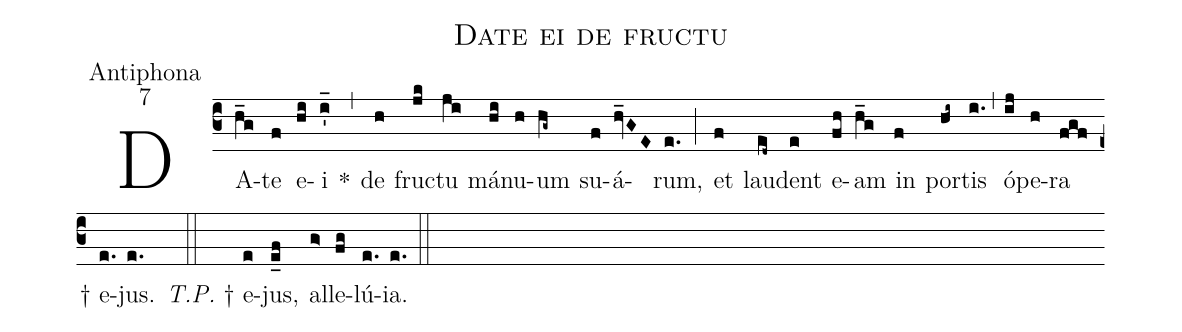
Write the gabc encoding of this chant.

name:Date ei de fructu;
office-part:Antiphona;
mode:7;
%%
(c3)DA(h_g)te(f) e(hi)i(i'_) *(,) de(h) fruc(jk)tu(ji) má(hi)nu(h)um(hg~) su(f)á(hv_GE)rum,(e.) (;) et(f) lau(ed~)dent(e) e(fh)am(h_g) in(f) por(hi~)tis(i.) (,) ó(ij)pe(h)ra(fgf) † e(e.)jus.(e.) (::) <i>T.P.</i> † e(e)jus,(e_f) al(g>)le(fg)lú(e.)ia.(e.) (::)
